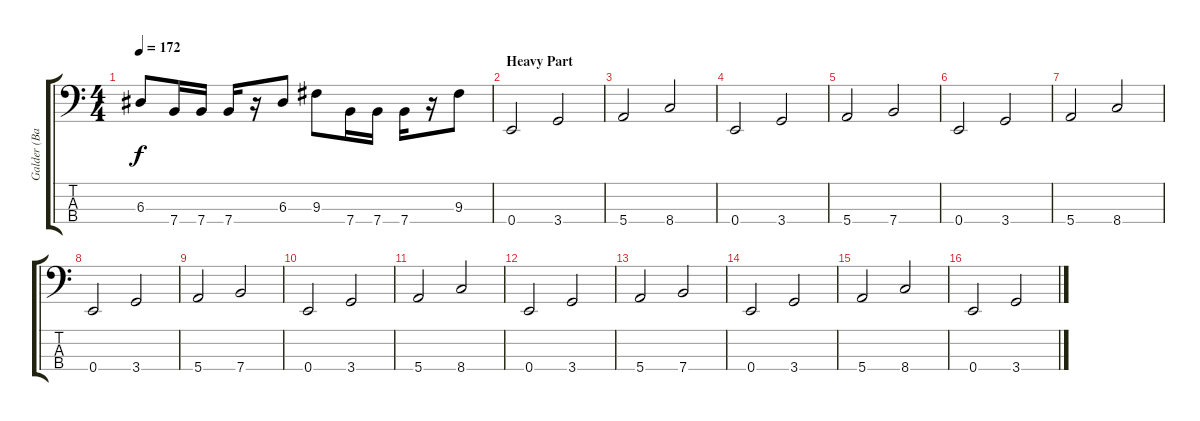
\track ("Galder (Bass)" "Galder (Ba") {instrument acousticguitarnylon}
\staff {score tabs}
\tuning (G2 D2 A1 E1) {hide}
\ts (4 4)
\tempo 172
\clef f4
\ks c
6.3.8{dy f} 7.4.16 7.4.16 7.4.16 r.16 6.3.8 9.3.8 7.4.16 7.4.16 7.4.16 r.16 9.3.8 |
\section ("" "Heavy Part")
0.4.2 3.4.2 |
5.4.2 8.4.2 |
0.4.2 3.4.2 |
5.4.2 7.4.2 |
0.4.2 3.4.2 |
5.4.2 8.4.2 |
0.4.2 3.4.2 |
5.4.2 7.4.2 |
0.4.2 3.4.2 |
5.4.2 8.4.2 |
0.4.2 3.4.2 |
5.4.2 7.4.2 |
0.4.2 3.4.2 |
5.4.2 8.4.2 |
0.4.2 3.4.2
